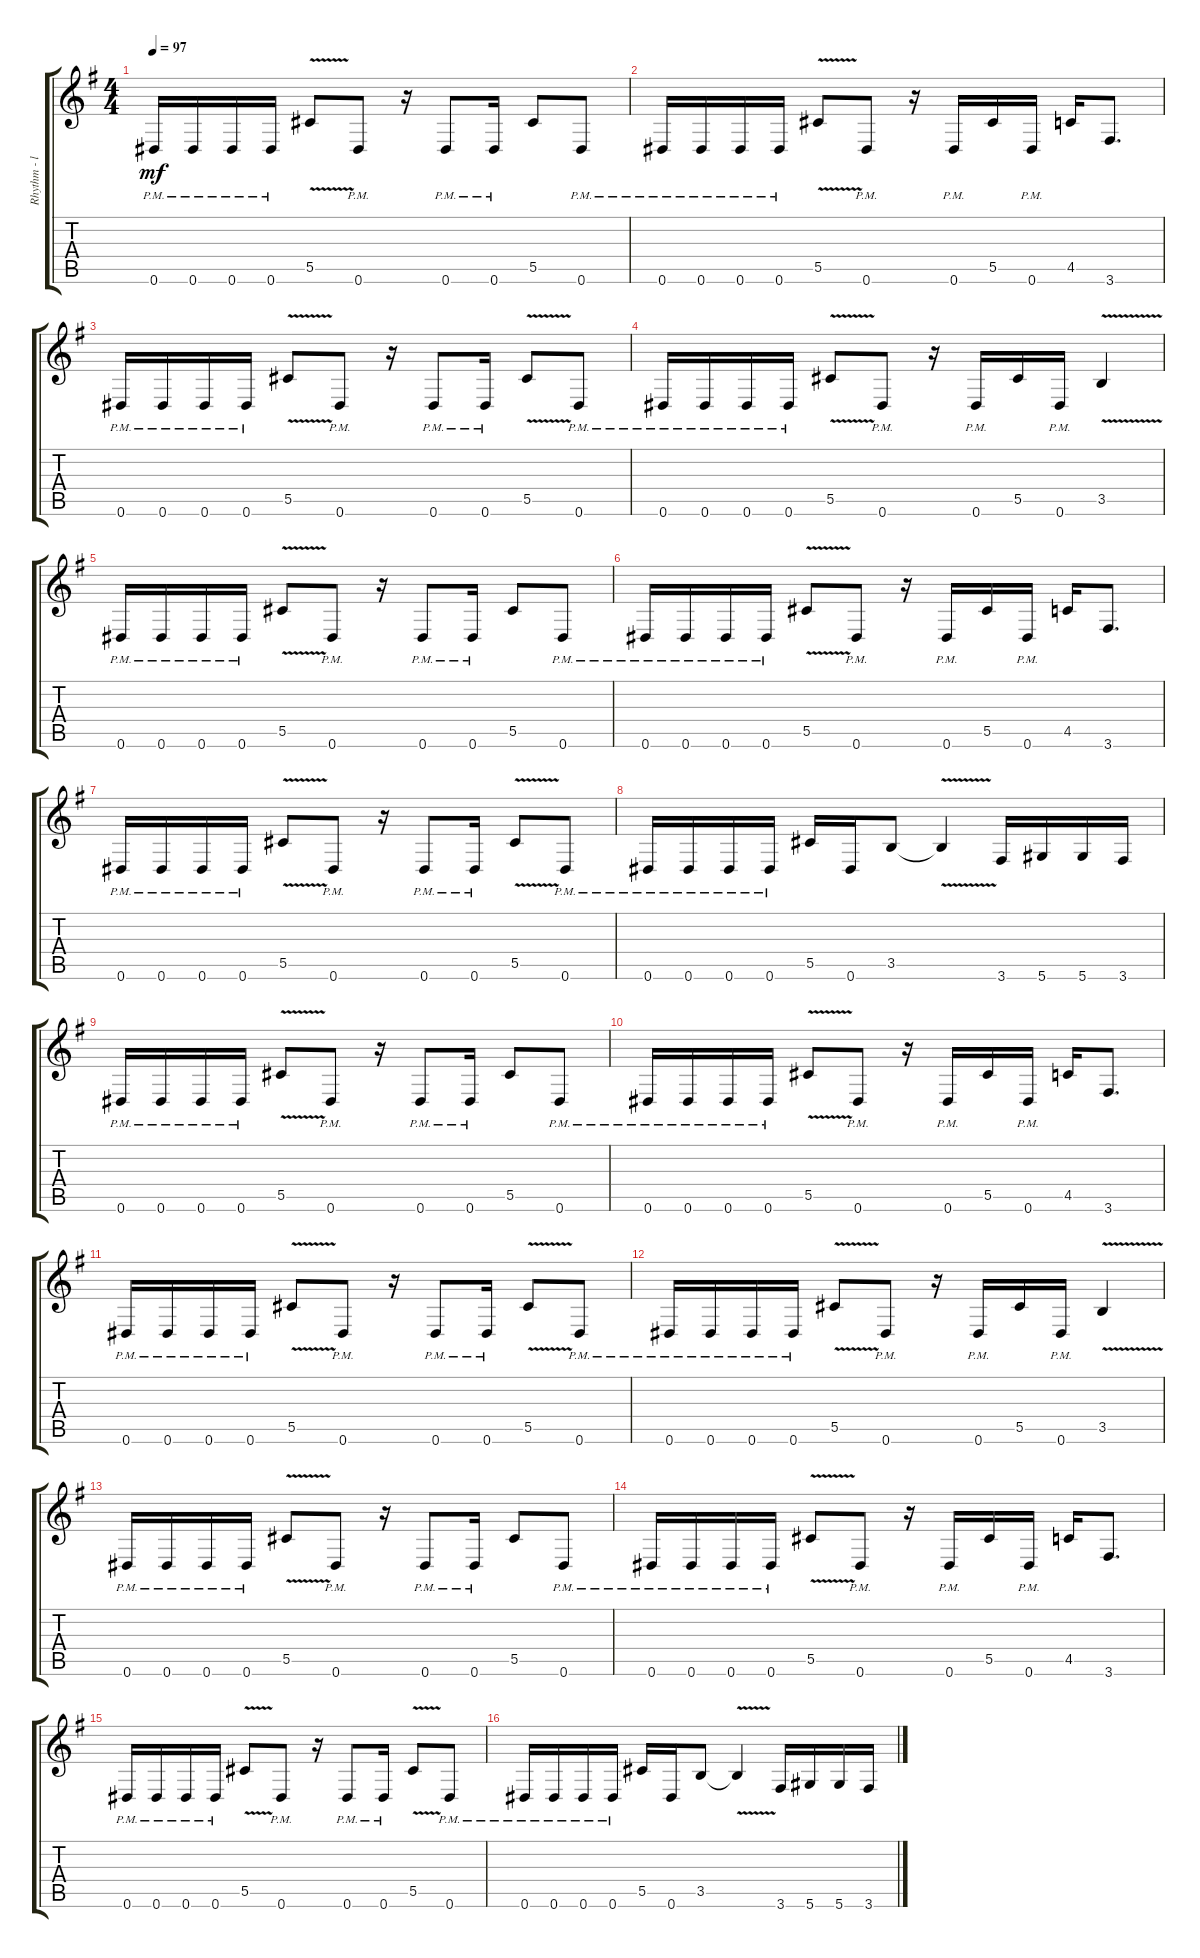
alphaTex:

\track ("Rhythm - left" "Rhythm - l") {instrument distortionguitar}
\staff {score tabs}
\tuning (Eb4 Bb3 Gb3 Db3 Ab2 Eb2) {hide}
\ts (4 4)
\tempo 97
\clef g2
\ks g
0.6{pm}.16{dy mf} 0.6{pm}.16 0.6{pm}.16 0.6{pm}.16 5.5{v}.8 0.6{pm}.8 r.16 0.6{pm}.8 0.6{pm}.16 5.5.8 0.6{pm}.8 |
0.6{pm}.16 0.6{pm}.16 0.6{pm}.16 0.6{pm}.16 5.5{v}.8 0.6{pm}.8 r.16 0.6{pm}.16 5.5.16 0.6{pm}.16 4.5.16 3.6.8{d} |
0.6{pm}.16 0.6{pm}.16 0.6{pm}.16 0.6{pm}.16 5.5{v}.8 0.6{pm}.8 r.16 0.6{pm}.8 0.6{pm}.16 5.5{v}.8 0.6{pm}.8 |
0.6{pm}.16 0.6{pm}.16 0.6{pm}.16 0.6{pm}.16 5.5{v}.8 0.6{pm}.8 r.16 0.6{pm}.16 5.5.16 0.6{pm}.16 3.5{v}.4 |
0.6{pm}.16 0.6{pm}.16 0.6{pm}.16 0.6{pm}.16 5.5{v}.8 0.6{pm}.8 r.16 0.6{pm}.8 0.6{pm}.16 5.5.8 0.6{pm}.8 |
0.6{pm}.16 0.6{pm}.16 0.6{pm}.16 0.6{pm}.16 5.5{v}.8 0.6{pm}.8 r.16 0.6{pm}.16 5.5.16 0.6{pm}.16 4.5.16 3.6.8{d} |
0.6{pm}.16 0.6{pm}.16 0.6{pm}.16 0.6{pm}.16 5.5{v}.8 0.6{pm}.8 r.16 0.6{pm}.8 0.6{pm}.16 5.5{v}.8 0.6{pm}.8 |
0.6{pm}.16 0.6{pm}.16 0.6{pm}.16 0.6{pm}.16 5.5.16 0.6.16 3.5.8 3.5{v t}.4 3.6.16 5.6.16 5.6.16 3.6.16 |
0.6{pm}.16 0.6{pm}.16 0.6{pm}.16 0.6{pm}.16 5.5{v}.8 0.6{pm}.8 r.16 0.6{pm}.8 0.6{pm}.16 5.5.8 0.6{pm}.8 |
0.6{pm}.16 0.6{pm}.16 0.6{pm}.16 0.6{pm}.16 5.5{v}.8 0.6{pm}.8 r.16 0.6{pm}.16 5.5.16 0.6{pm}.16 4.5.16 3.6.8{d} |
0.6{pm}.16 0.6{pm}.16 0.6{pm}.16 0.6{pm}.16 5.5{v}.8 0.6{pm}.8 r.16 0.6{pm}.8 0.6{pm}.16 5.5{v}.8 0.6{pm}.8 |
0.6{pm}.16 0.6{pm}.16 0.6{pm}.16 0.6{pm}.16 5.5{v}.8 0.6{pm}.8 r.16 0.6{pm}.16 5.5.16 0.6{pm}.16 3.5{v}.4 |
0.6{pm}.16 0.6{pm}.16 0.6{pm}.16 0.6{pm}.16 5.5{v}.8 0.6{pm}.8 r.16 0.6{pm}.8 0.6{pm}.16 5.5.8 0.6{pm}.8 |
0.6{pm}.16 0.6{pm}.16 0.6{pm}.16 0.6{pm}.16 5.5{v}.8 0.6{pm}.8 r.16 0.6{pm}.16 5.5.16 0.6{pm}.16 4.5.16 3.6.8{d} |
0.6{pm}.16 0.6{pm}.16 0.6{pm}.16 0.6{pm}.16 5.5{v}.8 0.6{pm}.8 r.16 0.6{pm}.8 0.6{pm}.16 5.5{v}.8 0.6{pm}.8 |
0.6{pm}.16 0.6{pm}.16 0.6{pm}.16 0.6{pm}.16 5.5.16 0.6.16 3.5.8 3.5{v t}.4 3.6.16 5.6.16 5.6.16 3.6.16
